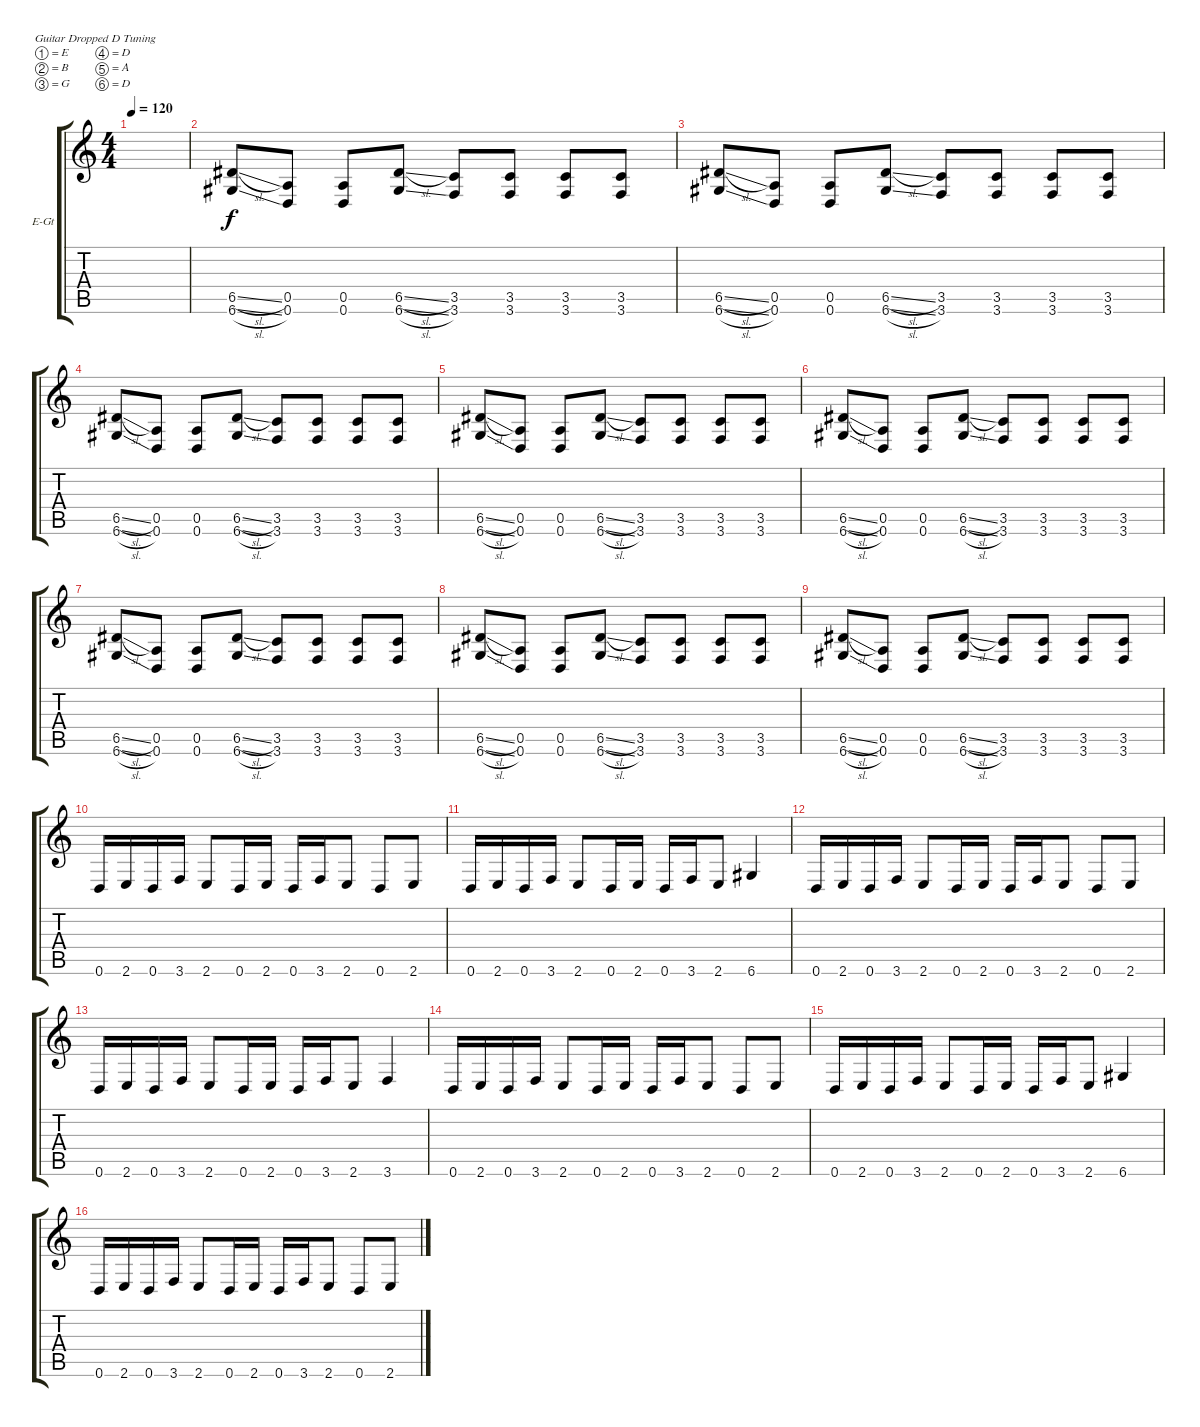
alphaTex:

\defaultSystemsLayout 4
\bracketExtendMode groupsimilarinstruments
\firstSystemTrackNameOrientation horizontal
\otherSystemsTrackNameOrientation horizontal
\track ("Electric Guitar" "E-Gt") {instrument distortionguitar}
\staff {score tabs}
\tuning (E4 B3 G3 D3 A2 D2)
\ts (4 4)
\tempo 120
\clef g2
\scale
0.485477
\ks c
|
\scale
0.257261 (6.6{sl} 6.5{sl}).8 (0.6 0.5).8 (0.6 0.5).8 (6.6{sl} 6.5{sl}).8 (3.6 3.5).8 (3.6 3.5).8 (3.6 3.5).8 (3.6 3.5).8 |
\scale
0.257261 (6.6{sl} 6.5{sl}).8 (0.6 0.5).8 (0.6 0.5).8 (6.6{sl} 6.5{sl}).8 (3.6 3.5).8 (3.6 3.5).8 (3.6 3.5).8 (3.6 3.5).8 |
\scale
0.333333 (6.6{sl} 6.5{sl}).8 (0.6 0.5).8 (0.6 0.5).8 (6.6{sl} 6.5{sl}).8 (3.6 3.5).8 (3.6 3.5).8 (3.6 3.5).8 (3.6 3.5).8 |
\scale
0.333333 (6.6{sl} 6.5{sl}).8 (0.6 0.5).8 (0.6 0.5).8 (6.6{sl} 6.5{sl}).8 (3.6 3.5).8 (3.6 3.5).8 (3.6 3.5).8 (3.6 3.5).8 |
\scale
0.333333 (6.6{sl} 6.5{sl}).8 (0.6 0.5).8 (0.6 0.5).8 (6.6{sl} 6.5{sl}).8 (3.6 3.5).8 (3.6 3.5).8 (3.6 3.5).8 (3.6 3.5).8 |
\scale
0.333333 (6.6{sl} 6.5{sl}).8 (0.6 0.5).8 (0.6 0.5).8 (6.6{sl} 6.5{sl}).8 (3.6 3.5).8 (3.6 3.5).8 (3.6 3.5).8 (3.6 3.5).8 |
\scale
0.333333 (6.6{sl} 6.5{sl}).8 (0.6 0.5).8 (0.6 0.5).8 (6.6{sl} 6.5{sl}).8 (3.6 3.5).8 (3.6 3.5).8 (3.6 3.5).8 (3.6 3.5).8 |
\scale
0.333333 (6.6{sl} 6.5{sl}).8 (0.6 0.5).8 (0.6 0.5).8 (6.6{sl} 6.5{sl}).8 (3.6 3.5).8 (3.6 3.5).8 (3.6 3.5).8 (3.6 3.5).8 |
\scale
0.333333 0.6.16 2.6.16 0.6.16 3.6.16 2.6.8 0.6.16 2.6.16 0.6.16 3.6.16 2.6.8 0.6.8 2.6.8 |
\scale
0.333333 0.6.16 2.6.16 0.6.16 3.6.16 2.6.8 0.6.16 2.6.16 0.6.16 3.6.16 2.6.8 6.6.4 |
\scale
0.333333 0.6.16 2.6.16 0.6.16 3.6.16 2.6.8 0.6.16 2.6.16 0.6.16 3.6.16 2.6.8 0.6.8 2.6.8 |
\scale
0.333333 0.6.16 2.6.16 0.6.16 3.6.16 2.6.8 0.6.16 2.6.16 0.6.16 3.6.16 2.6.8 3.6.4 |
\scale
0.333333 0.6.16 2.6.16 0.6.16 3.6.16 2.6.8 0.6.16 2.6.16 0.6.16 3.6.16 2.6.8 0.6.8 2.6.8 |
\scale
0.333333 0.6.16 2.6.16 0.6.16 3.6.16 2.6.8 0.6.16 2.6.16 0.6.16 3.6.16 2.6.8 6.6.4 |
\scale
0.333333 0.6.16 2.6.16 0.6.16 3.6.16 2.6.8 0.6.16 2.6.16 0.6.16 3.6.16 2.6.8 0.6.8 2.6.8
